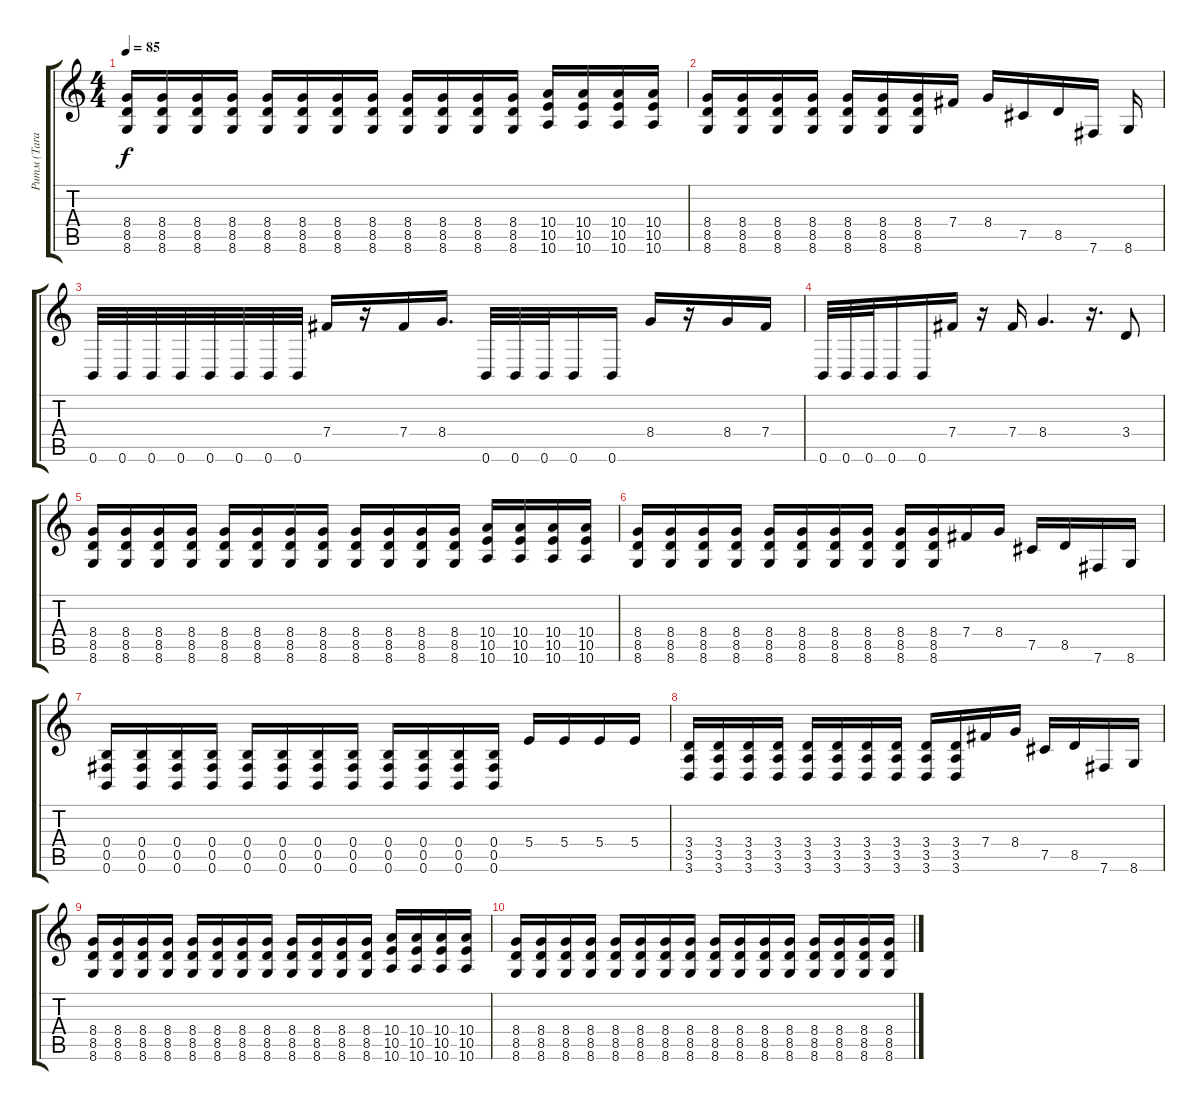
\track ("Ритм (Taras)" "Ритм (Tara") {instrument distortionguitar}
\staff {score tabs}
\tuning (Db4 Ab3 E3 B2 Gb2 B1) {hide}
\ts (4 4)
\tempo 85
\clef g2
\ks c
(8.4 8.5 8.6).16{dy f} (8.4 8.5 8.6).16 (8.4 8.5 8.6).16 (8.4 8.5 8.6).16 (8.4 8.5 8.6).16 (8.4 8.5 8.6).16 (8.4 8.5 8.6).16 (8.4 8.5 8.6).16 (8.4 8.5 8.6).16 (8.4 8.5 8.6).16 (8.4 8.5 8.6).16 (8.4 8.5 8.6).16 (10.4 10.5 10.6).16 (10.4 10.5 10.6).16 (10.4 10.5 10.6).16 (10.4 10.5 10.6).16 |
(8.4 8.5 8.6).16 (8.4 8.5 8.6).16 (8.4 8.5 8.6).16 (8.4 8.5 8.6).16 (8.4 8.5 8.6).16 (8.4 8.5 8.6).16 (8.4 8.5 8.6).16 7.4.16 8.4.16 7.5.16 8.5.16 7.6.16 8.6.16 |
0.6.32 0.6.32 0.6.32 0.6.32 0.6.32 0.6.32 0.6.32 0.6.32 7.4.16 r.16 7.4.16 8.4.16{d} 0.6.32 0.6.32 0.6.32 0.6.16 0.6.16 8.4.16 r.16 8.4.16 7.4.16 |
0.6.32 0.6.32 0.6.32 0.6.16 0.6.16 7.4.16 r.16 7.4.16 8.4.4{d} r.16{d} 3.4.8 |
(8.4 8.5 8.6).16 (8.4 8.5 8.6).16 (8.4 8.5 8.6).16 (8.4 8.5 8.6).16 (8.4 8.5 8.6).16 (8.4 8.5 8.6).16 (8.4 8.5 8.6).16 (8.4 8.5 8.6).16 (8.4 8.5 8.6).16 (8.4 8.5 8.6).16 (8.4 8.5 8.6).16 (8.4 8.5 8.6).16 (10.4 10.5 10.6).16 (10.4 10.5 10.6).16 (10.4 10.5 10.6).16 (10.4 10.5 10.6).16 |
(8.4 8.5 8.6).16 (8.4 8.5 8.6).16 (8.4 8.5 8.6).16 (8.4 8.5 8.6).16 (8.4 8.5 8.6).16 (8.4 8.5 8.6).16 (8.4 8.5 8.6).16 (8.4 8.5 8.6).16 (8.4 8.5 8.6).16 (8.4 8.5 8.6).16 7.4.16 8.4.16 7.5.16 8.5.16 7.6.16 8.6.16 |
(0.4 0.5 0.6).16 (0.4 0.5 0.6).16 (0.4 0.5 0.6).16 (0.4 0.5 0.6).16 (0.4 0.5 0.6).16 (0.4 0.5 0.6).16 (0.4 0.5 0.6).16 (0.4 0.5 0.6).16 (0.4 0.5 0.6).16 (0.4 0.5 0.6).16 (0.4 0.5 0.6).16 (0.4 0.5 0.6).16 5.4.16 5.4.16 5.4.16 5.4.16 |
(3.4 3.5 3.6).16 (3.4 3.5 3.6).16 (3.4 3.5 3.6).16 (3.4 3.5 3.6).16 (3.4 3.5 3.6).16 (3.4 3.5 3.6).16 (3.4 3.5 3.6).16 (3.4 3.5 3.6).16 (3.4 3.5 3.6).16 (3.4 3.5 3.6).16 7.4.16 8.4.16 7.5.16 8.5.16 7.6.16 8.6.16 |
(8.4 8.5 8.6).16 (8.4 8.5 8.6).16 (8.4 8.5 8.6).16 (8.4 8.5 8.6).16 (8.4 8.5 8.6).16 (8.4 8.5 8.6).16 (8.4 8.5 8.6).16 (8.4 8.5 8.6).16 (8.4 8.5 8.6).16 (8.4 8.5 8.6).16 (8.4 8.5 8.6).16 (8.4 8.5 8.6).16 (10.4 10.5 10.6).16 (10.4 10.5 10.6).16 (10.4 10.5 10.6).16 (10.4 10.5 10.6).16 |
(8.4 8.5 8.6).16 (8.4 8.5 8.6).16 (8.4 8.5 8.6).16 (8.4 8.5 8.6).16 (8.4 8.5 8.6).16 (8.4 8.5 8.6).16 (8.4 8.5 8.6).16 (8.4 8.5 8.6).16 (8.4 8.5 8.6).16 (8.4 8.5 8.6).16 (8.4 8.5 8.6).16 (8.4 8.5 8.6).16 (8.4 8.5 8.6).16 (8.4 8.5 8.6).16 (8.4 8.5 8.6).16 (8.4 8.5 8.6).16
